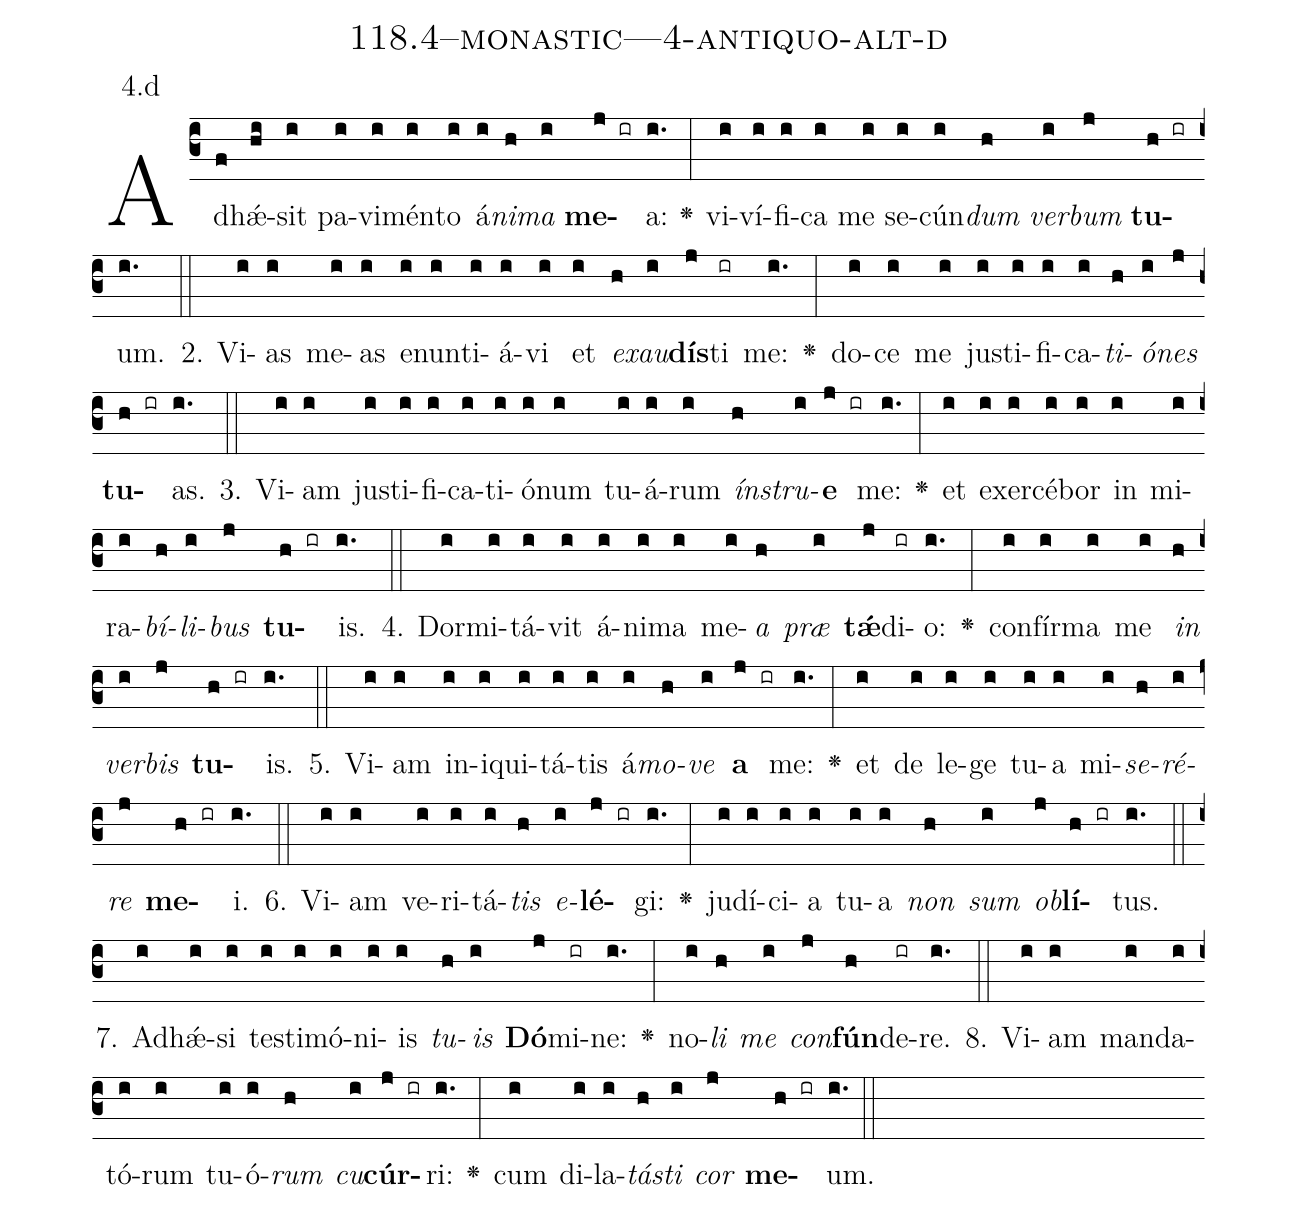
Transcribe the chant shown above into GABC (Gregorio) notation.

name: 118.4--monastic---4-antiquo-alt-d;
annotation: 4.d;
%%
(c3)Ad(f)hǽ(hi)sit(i) pa(i)vi(i)mén(i)to(i) á(i)<i>ni</i>(h)<i>ma</i>(i) <b>me</b>(j ir)a:(i.) <v>\greheightstar</v>(:) vi(i)ví(i)fi(i)ca(i) me(i) se(i)cún(i)<i>dum</i>(h) <i>ver</i>(i)<i>bum</i>(j) <b>tu</b>(h ir)um.(i.) (::)
2. Vi(i)as(i) me(i)as(i) e(i)nun(i)ti(i)á(i)vi(i) et(i) <i>ex</i>(h)<i>au</i>(i)<b>dís</b>(j)ti(ir) me:(i.) <v>\greheightstar</v>(:) do(i)ce(i) me(i) jus(i)ti(i)fi(i)ca(i)<i>ti</i>(h)<i>ó</i>(i)<i>nes</i>(j) <b>tu</b>(h ir)as.(i.) (::)
3. Vi(i)am(i) jus(i)ti(i)fi(i)ca(i)ti(i)ó(i)num(i) tu(i)á(i)rum(i) <i>ín</i>(h)<i>stru</i>(i)<b>e</b>(j ir) me:(i.) <v>\greheightstar</v>(:) et(i) ex(i)er(i)cé(i)bor(i) in(i) mi(i)ra(i)<i>bí</i>(h)<i>li</i>(i)<i>bus</i>(j) <b>tu</b>(h ir)is.(i.) (::)
4. Dor(i)mi(i)tá(i)vit(i) á(i)ni(i)ma(i) me(i)<i>a</i>(h) <i>præ</i>(i) <b>tǽ</b>(j)di(ir)o:(i.) <v>\greheightstar</v>(:) con(i)fír(i)ma(i) me(i) <i>in</i>(h) <i>ver</i>(i)<i>bis</i>(j) <b>tu</b>(h ir)is.(i.) (::)
5. Vi(i)am(i) in(i)i(i)qui(i)tá(i)tis(i) á(i)<i>mo</i>(h)<i>ve</i>(i) <b>a</b>(j ir) me:(i.) <v>\greheightstar</v>(:) et(i) de(i) le(i)ge(i) tu(i)a(i) mi(i)<i>se</i>(h)<i>ré</i>(i)<i>re</i>(j) <b>me</b>(h ir)i.(i.) (::)
6. Vi(i)am(i) ve(i)ri(i)tá(i)<i>tis</i>(h) <i>e</i>(i)<b>lé</b>(j ir)gi:(i.) <v>\greheightstar</v>(:) ju(i)dí(i)ci(i)a(i) tu(i)a(i) <i>non</i>(h) <i>sum</i>(i) <i>ob</i>(j)<b>lí</b>(h ir)tus.(i.) (::)
7. Ad(i)hǽ(i)si(i) tes(i)ti(i)mó(i)ni(i)is(i) <i>tu</i>(h)<i>is</i>(i) <b>Dó</b>(j)mi(ir)ne:(i.) <v>\greheightstar</v>(:) no(i)<i>li</i>(h) <i>me</i>(i) <i>con</i>(j)<b>fún</b>(h)de(ir)re.(i.) (::)
8. Vi(i)am(i) man(i)da(i)tó(i)rum(i) tu(i)ó(i)<i>rum</i>(h) <i>cu</i>(i)<b>cúr</b>(j ir)ri:(i.) <v>\greheightstar</v>(:) cum(i) di(i)la(i)<i>tás</i>(h)<i>ti</i>(i) <i>cor</i>(j) <b>me</b>(h ir)um.(i.) (::)
